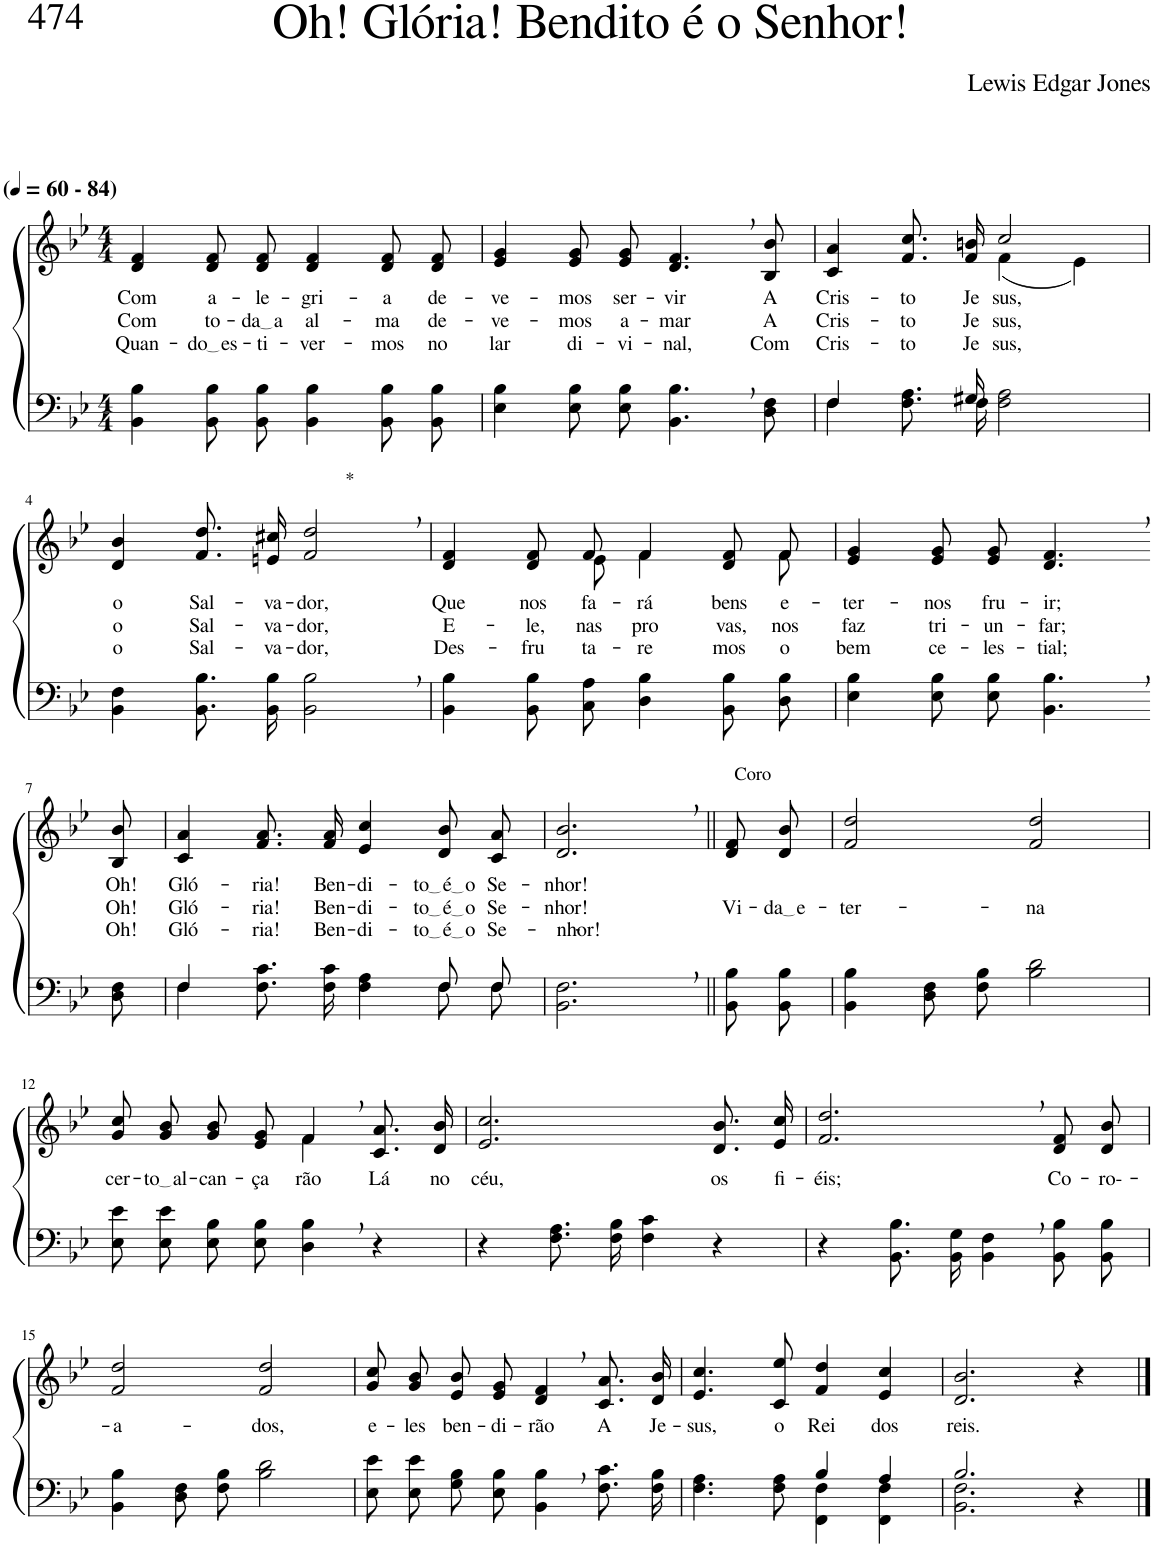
**kern	**kern	**text	**text	**text
*part2	*part1	*part1	*part1	*part1
*staff2	*staff1	*staff1	*staff1	*staff1
*I"Parte III e IV	*I"Parte I e II	*	*	*
*clefF4	*clefG2	*	*	*
*k[b-e-]	*k[b-e-]	*	*	*
*M4/4	*M4/4	*	*	*
*MM60	*MM60	*	*	*
=1	=1	=1	=1	=1
!	!LO:TX:a:B:t=(	!	!	!
!	!LO:TX:a:B:t=- 84)	!	!	!
!	!	!LO:LY:b	!LO:LY:b	!LO:LY:b
4BB-\ 4B-\	4d/ 4f/	Com	Com	Quan-
!	!	!LO:LY:b	!LO:LY:b	!LO:LY:b
8BB-\ 8B-\L	8d/ 8f/L	a-	to-	do es
!	!	!LO:LY:b	!LO:LY:b	!LO:LY:b
8BB-\ 8B-\J	8d/ 8f/J	-le-	da a	-ti-
!	!	!LO:LY:b	!LO:LY:b	!LO:LY:b
4BB-\ 4B-\	4d/ 4f/	-gri-	al-	-ver-
!	!	!LO:LY:b	!LO:LY:b	!LO:LY:b
8BB-\ 8B-\L	8d/ 8f/L	-a	-ma	-mos
!	!	!LO:LY:b	!LO:LY:b	!LO:LY:b
8BB-\ 8B-\J	8d/ 8f/J	de-	de-	no
=2	=2	=2	=2	=2
!	!	!LO:LY:b	!LO:LY:b	!LO:LY:b
4E-\ 4B-\	4e-/ 4g/	-ve-	-ve-	lar
!	!	!LO:LY:b	!LO:LY:b	!LO:LY:b
8E-\ 8B-\L	8e-/ 8g/L	-mos	-mos	di-
!	!	!LO:LY:b	!LO:LY:b	!LO:LY:b
8E-\ 8B-\J	8e-/ 8g/J	ser-	a-	-vi-
!	!	!LO:LY:b	!LO:LY:b	!LO:LY:b
4.BB-\, 4.B-\,	4.d/, 4.f/,	-vir	-mar	-nal,
!	!	!LO:LY:b	!LO:LY:b	!LO:LY:b
8D\ 8F\	8B-/ 8b-/	A	A	Com
=3	=3	=3	=3	=3
*^	*	*	*	*
!	!	!	!LO:LY:b	!LO:LY:b	!LO:LY:b
*	*	*^	*	*	*
4F\	4F/	4c/ 4a/	2ryy	Cris-	Cris-	Cris-
!	!	!	!	!LO:LY:b	!LO:LY:b	!LO:LY:b
8.F\ 8.A\L	8.ryy	8.f/ 8.cc/L	.	-to	-to	-to
!	!	!	!	!LO:LY:b	!LO:LY:b	!LO:LY:b
16F\Jk	16G#X/	16f/ 16bn/Jk	.	Je-	Je-	Je-
!	!	!	!	!LO:LY:b	!LO:LY:b	!LO:LY:b
2F\ 2A\	2ryy	2cc/	(4f\	-sus,	-sus,	-sus,
.	.	.	4e-\)	.	.	.
*v	*v	*	*	*	*	*
!!LO:LB:g=z
=4	=4	=4	=4	=4	=4
!	!	!	!LO:LY:b	!LO:LY:b	!LO:LY:b
*	*v	*v	*	*	*
4BB-\ 4F\	4d/ 4b-/	o	o	o
!	!	!LO:LY:b	!LO:LY:b	!LO:LY:b
8.BB-\ 8.B-\L	8.f/ 8.dd/L	Sal-	Sal-	Sal-
!	!	!LO:LY:b	!LO:LY:b	!LO:LY:b
16BB-\ 16B-\Jk	16en/ 16cc#X/Jk	-va-	-va-	-va-
!	!LO:TX:a:t=*	!	!	!
!	!	!LO:LY:b	!LO:LY:b	!LO:LY:b
2BB-\, 2B-\,	2f/, 2dd/,	-dor,	-dor,	-dor,
=5	=5	=5	=5	=5
*	*^	*	*	*
!	!	!	!LO:LY:b	!LO:LY:b	!LO:LY:b
4BB-\ 4B-\	4.ryy	4d/ 4f/	Que	-E-	Des-
!	!	!	!LO:LY:b	!LO:LY:b	!LO:LY:b
8BB-\ 8B-\L	.	8d/ 8f/L	nos	-le,	-fru-
!	!	!	!LO:LY:b	!LO:LY:b	!LO:LY:b
8C\ 8A\J	8e-\	8f/J	fa-	nas	-ta-
!	!	!	!LO:LY:b	!LO:LY:b	!LO:LY:b
4D\ 4B-\	4f\	4f/	-rá	pro-	-re-
!	!	!	!LO:LY:b	!LO:LY:b	!LO:LY:b
8BB-\ 8B-\L	8ryy	8d/ 8f/L	bens	-vas,	-mos
!	!	!	!LO:LY:b	!LO:LY:b	!LO:LY:b
8D\ 8B-\J	8f\	8f/J	e-	nos	o
=6	=6	=6	=6	=6	=6
!	!	!	!LO:LY:b	!LO:LY:b	!LO:LY:b
*	*v	*v	*	*	*
4E-\ 4B-\	4e-/ 4g/	-ter-	faz	bem
!	!	!LO:LY:b	!LO:LY:b	!LO:LY:b
8E-\ 8B-\L	8e-/ 8g/L	-nos	tri-	ce-
!	!	!LO:LY:b	!LO:LY:b	!LO:LY:b
8E-\ 8B-\J	8e-/ 8g/J	fru-	-un-	-les-
!	!	!LO:LY:b	!LO:LY:b	!LO:LY:b
4.BB-\, 4.B-\,	4.d/, 4.f/,	-ir;	-far;	-tial;
!!LO:LB:g=z
=7-	=7-	=7-	=7-	=7-
!	!	!LO:LY:b	!LO:LY:b	!LO:LY:b
8D\ 8F\	8B-/ 8b-/	Oh!	Oh!	Oh!
=8	=8	=8	=8	=8
*^	*	*	*	*
!	!	!	!LO:LY:b	!LO:LY:b	!LO:LY:b
4F\	4F/	4c/ 4a/	Gló-	Gló-	Gló-
!	!	!	!LO:LY:b	!LO:LY:b	!LO:LY:b
8.F\ 8.c\L	2ryy	8.f/ 8.a/L	-ria!	-ria!	-ria!
!	!	!	!LO:LY:b	!LO:LY:b	!LO:LY:b
16F\ 16c\Jk	.	16f/ 16a/Jk	Ben-	Ben-	Ben-
!	!	!	!LO:LY:b	!LO:LY:b	!LO:LY:b
4F\ 4A\	.	4e-/ 4cc/	-di-	-di-	-di-
!	!	!	!LO:LY:b	!LO:LY:b	!LO:LY:b
8F\L	8F/L	8d/ 8b-/L	to é o	to é o	to é o
!	!	!	!LO:LY:b	!LO:LY:b	!LO:LY:b
8F\J	8F/J	8c/ 8a/J	Se-	Se-	Se-
=9	=9	=9	=9	=9	=9
!	!	!LO:TX:a:t=Coro	!	!	!
!	!	!	!LO:LY:b	!LO:LY:b	!LO:LY:b
*v	*v	*	*	*	*
2.BB-\, 2.F\,	2.d/, 2.b-/,	-nhor!	-nhor!	-nhor!-
=10||	=10||	=10||	=10||	=10||
!	!	!	!LO:LY:b	!
8BB-\ 8B-\L	8d/ 8f/L	.	Vi-	.
!	!	!	!LO:LY:b	!
8BB-\ 8B-\J	8d/ 8b-/J	.	da e	.
=11	=11	=11	=11	=11
!	!	!	!LO:LY:b	!
4BB-\ 4B-\	2f/ 2dd/	.	-ter-	.
8D\ 8F\L	.	.	.	.
8F\ 8B-\J	.	.	.	.
!	!	!	!LO:LY:b	!
2B-\ 2d\	2f/ 2dd/	.	-na	.
!!LO:LB:g=z
=12	=12	=12	=12	=12
!	!	!LO:LY:b	!	!
*	*^	*	*	*
8E-\ 8e-\L	8g/ 8cc/L	2ryy	-cer-	.	.
!	!	!	!LO:LY:b	!	!
8E-\ 8e-\J	8g/ 8b-/J	.	to al	.	.
!	!	!	!LO:LY:b	!	!
8E-\ 8B-\L	8g/ 8b-/L	.	-can-	.	.
!	!	!	!LO:LY:b	!	!
8E-\ 8B-\J	8e-/ 8g/J	.	-ça-	.	.
!	!	!	!LO:LY:b	!	!
4D\, 4B-\,	4f,/	4f\	-rão	.	.
!	!	!	!LO:LY:b	!	!
4r	8.c/ 8.a/L	4ryy	Lá	.	.
!	!	!	!LO:LY:b	!	!
.	16d/ 16b-/Jk	.	no	.	.
*	*v	*v	*	*	*
=13	=13	=13	=13	=13
!	!	!LO:LY:b	!	!
4r	2.e-/ 2.cc/	céu,	.	.
8.F\ 8.A\L	.	.	.	.
16F\ 16B-\Jk	.	.	.	.
4F\ 4c\	.	.	.	.
!	!	!LO:LY:b	!	!
4r	8.d/ 8.b-/L	os	.	.
!	!	!LO:LY:b	!	!
.	16e-/ 16cc/Jk	fi-	.	.
=14	=14	=14	=14	=14
!	!	!LO:LY:b	!	!
4r	2.f/, 2.dd/,	-éis;	.	.
8.BB-\ 8.B-\L	.	.	.	.
16BB-\ 16G\Jk	.	.	.	.
4BB-\, 4F\,	.	.	.	.
!	!	!LO:LY:b	!	!
8BB-\ 8B-\L	8d/ 8f/L	Co-	.	.
!	!	!LO:LY:b	!	!
8BB-\ 8B-\J	8d/ 8b-/J	-ro--	.	.
!!LO:LB:g=z
=15	=15	=15	=15	=15
!	!	!LO:LY:b	!	!
4BB-\ 4B-\	2f/ 2dd/	-a-	.	.
8D\ 8F\L	.	.	.	.
8F\ 8B-\J	.	.	.	.
!	!	!LO:LY:b	!	!
2B-\ 2d\	2f/ 2dd/	-dos,	.	.
=16	=16	=16	=16	=16
!	!	!LO:LY:b	!	!
8E-\ 8e-\L	8g/ 8cc/L	e-	.	.
!	!	!LO:LY:b	!	!
8E-\ 8e-\J	8g/ 8b-/J	-les	.	.
!	!	!LO:LY:b	!	!
8G\ 8B-\L	8e-/ 8b-/L	ben-	.	.
!	!	!LO:LY:b	!	!
8E-\ 8B-\J	8e-/ 8g/J	-di-	.	.
!	!	!LO:LY:b	!	!
4BB-\, 4B-\,	4d/, 4f/,	-rão	.	.
!	!	!LO:LY:b	!	!
8.F\ 8.c\L	8.c/ 8.a/L	A	.	.
!	!	!LO:LY:b	!	!
16F\ 16B-\Jk	16d/ 16b-/Jk	Je-	.	.
=17	=17	=17	=17	=17
*^	*	*	*	*
!	!	!	!LO:LY:b	!	!
2ryy	4.F\ 4.A\	4.e-/ 4.cc/	-sus,	.	.
!	!	!	!LO:LY:b	!	!
.	8F\ 8A\	8c/ 8ee-/	o	.	.
!	!	!	!LO:LY:b	!	!
4B-/	4FF\ 4F\	4f/ 4dd/	Rei	.	.
!	!	!	!LO:LY:b	!	!
4A/	4FF\ 4F\	4e-/ 4cc/	dos	.	.
=18	=18	=18	=18	=18	=18
!	!	!	!LO:LY:b	!	!
2.B-/	2.BB-\ 2.F\	2.d/ 2.b-/	reis.	.	.
4r	4ryy	4r	.	.	.
*v	*v	*	*	*	*
==	==	==	==	==
*-	*-	*-	*-	*-
